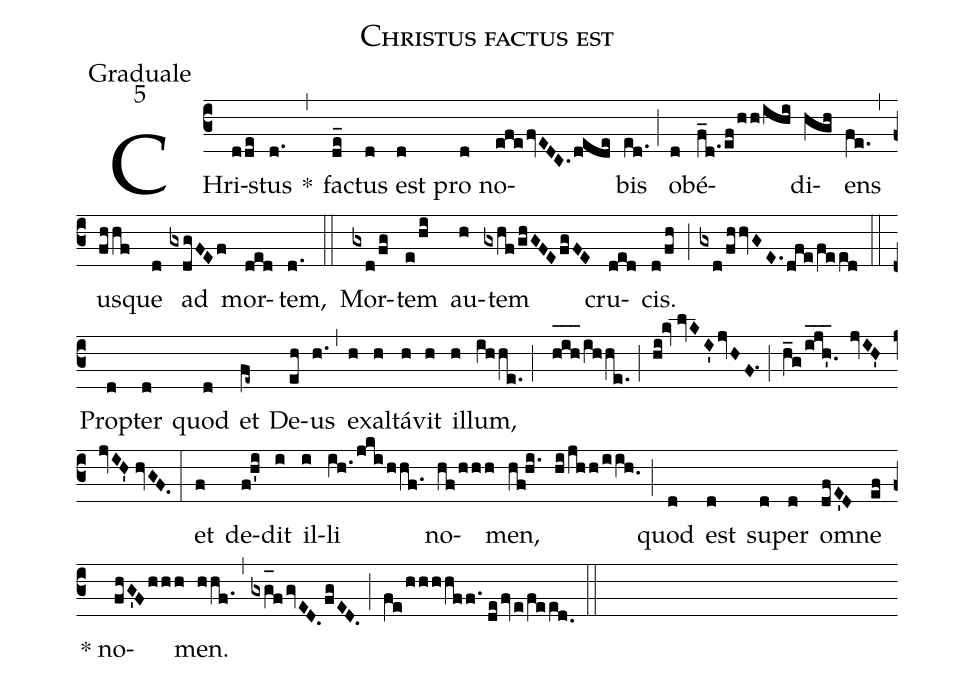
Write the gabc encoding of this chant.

name:Christus factus est;
office-part:Graduale;
mode:5;
%%
(c3) CHri(dde)stus(d.) *(,) fa(de_)ctus(d) est(d) pro(d) no(efe/fvEDC./dede)bis(ed.) (;)
ob(d)é(f_d./ef/hh/ihi)di(hgh)ens(fe.) (,)
us(fhhf)que(d) ad(gxdgFEf) mor(ded)tem,(d.) (::)
Mor(gxd/fg)tem(e/hi) au(h)tem(gxhf/ghGFEfgFE) cru(ded)cis.(d/fh) (;) (gxd/fhhvGE./dfe/feed) (::)

(z) Pro(d)pter(d) quod(d) et(fe~) De(eh)us(h.) (,)

ex(h)al(h)tá(h)vit(h) il(h)lum,(ihhe.) (;)
(//h_[oh:h]i_[oh:h]h_[oh:h]/ihhe.) (;)
(hi!kv//lvKI'jvHF.1) (;)
(h_g/ijh'___. jvIH'jvIH'//hvGF.) (:)

et(f) de(f!h'i)dit(i) il(i)li(ih./jki/hhf.) no(hf/hhh)men,(hf!hi./) (hi/jhh/iih.0) (;)
quod(d) est(d) su(d)per(d) o(dfE'D)mne(ef) *
no(fhG'Fhhh)men.(hhf.) (,) (gxg_[oh:h]fgvED.fgED.)(;)(fe/hhhhff.//defve/feed.0) (::)
